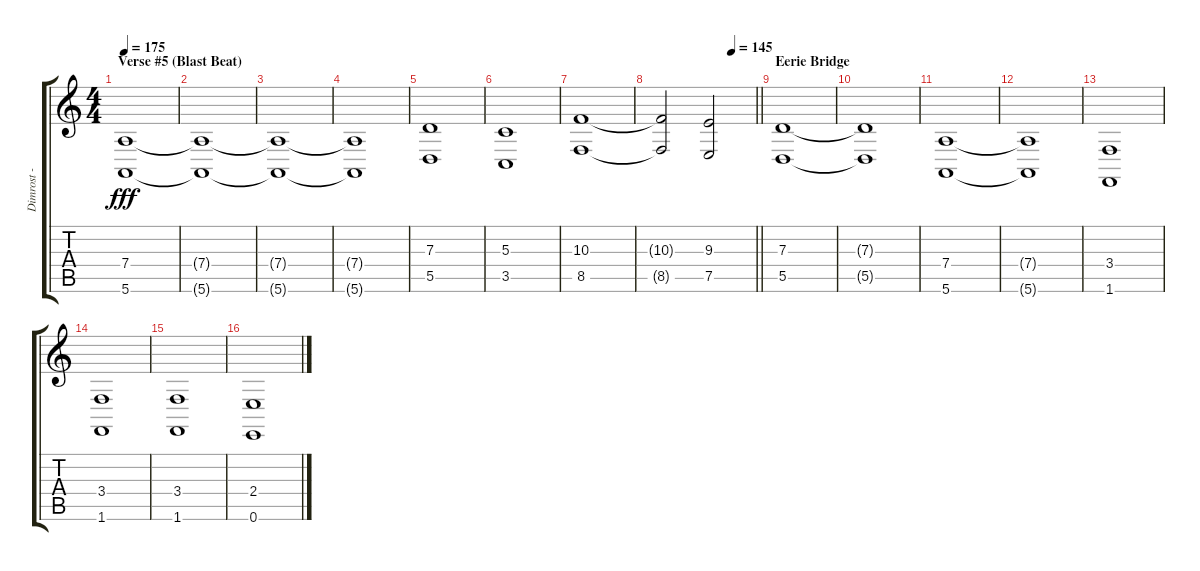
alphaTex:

\track ("Dimrost - Choirs" "Dimrost - ") {instrument choiraahs}
\staff {score tabs}
\tuning (E4 B3 G3 D3 A2 E2) {hide}
\ts (4 4)
\section ("" "Verse #5 (Blast Beat)")
\tempo 175
\clef g2
\ks c
(7.4 5.6).1{dy fff} |
(7.4{t} 5.6{t}).1 |
(7.4{t} 5.6{t}).1 |
(7.4{t} 5.6{t}).1 |
(7.3 5.5).1 |
(5.3 3.5).1 |
(10.3 8.5).1 |
\tempo (145 0.75)
\barLineRight lightlight
(10.3{t} 8.5{t}).2 (9.3 7.5).2 |
\section ("" "Eerie Bridge")
(7.3 5.5).1 |
(7.3{t} 5.5{t}).1 |
(7.4 5.6).1 |
(7.4{t} 5.6{t}).1 |
(3.4 1.6).1 |
(3.4 1.6).1 |
(3.4 1.6).1 |
(2.4 0.6).1
